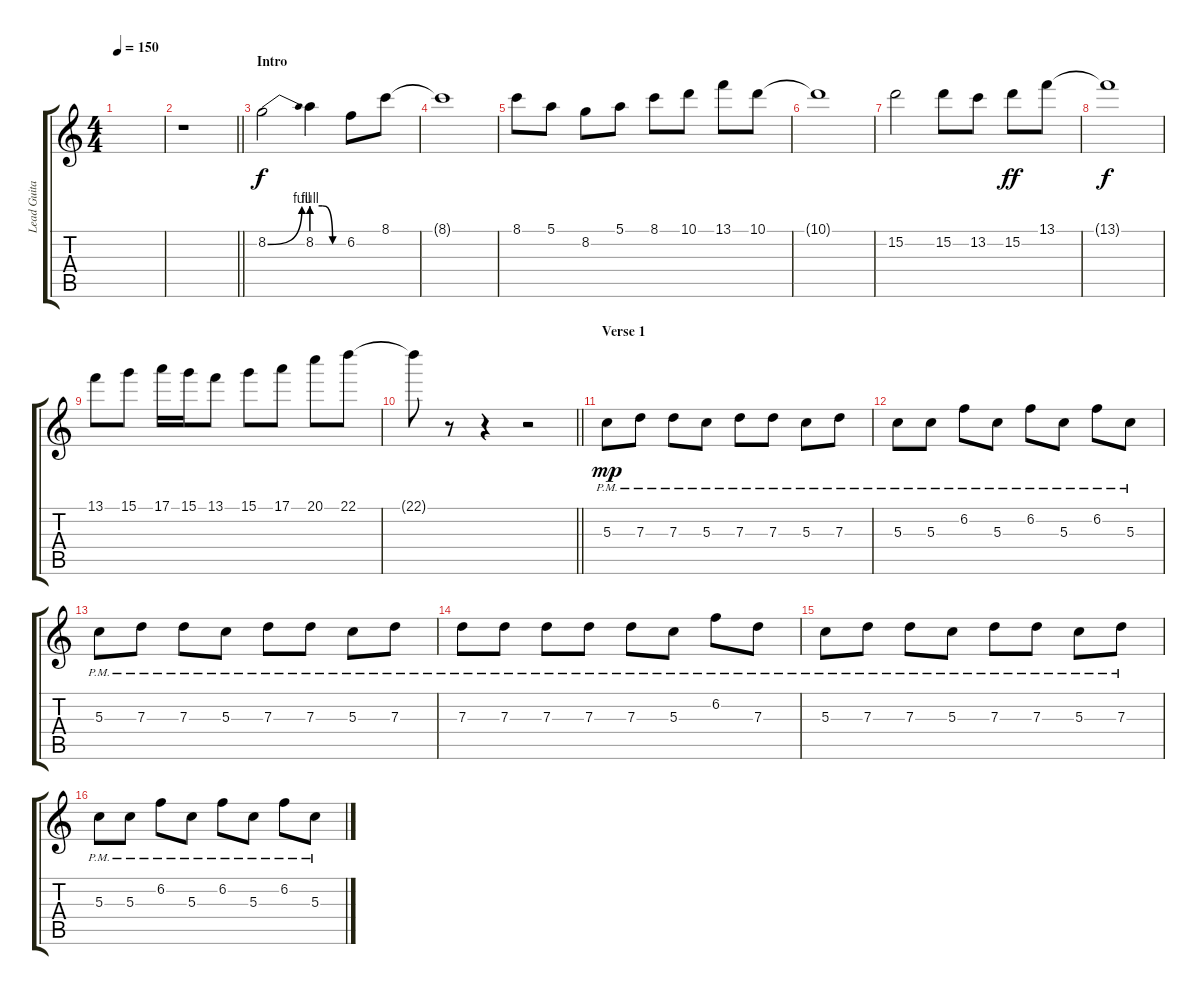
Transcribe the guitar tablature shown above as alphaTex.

\track ("Lead Guitar" "Lead Guita") {instrument distortionguitar}
\staff {score tabs}
\tuning (E4 B3 G3 D3 A2 E2) {hide}
\ts (4 4)
\tempo 150
\clef g2
\ks c
|
\barLineRight lightlight
r.1 |
\section ("" "Intro")
8.2{be (bend 0 0 60 4)}.2 8.2{be (custom 0 4 20 4 40 0 60 0)}.4 6.2.8 8.1.8 |
8.1{t}.1 |
8.1.8 5.1.8 8.2.8 5.1.8 8.1.8 10.1.8 13.1.8 10.1.8 |
10.1{t}.1 |
15.2.2 15.2.8 13.2.8 15.2.8{dy ff} 13.1.8 |
13.1{t}.1{dy f} |
13.1.8 15.1.8 17.1.16 15.1.16 13.1.8 15.1.8 17.1.8 20.1.8 22.1.8 |
\barLineRight lightlight
22.1{t}.8 r.8 r.4 r.2 |
\section ("" "Verse 1")
5.3{pm}.8{dy mp} 7.3{pm}.8 7.3{pm}.8 5.3{pm}.8 7.3{pm}.8 7.3{pm}.8 5.3{pm}.8 7.3{pm}.8 |
5.3{pm}.8 5.3{pm}.8 6.2{pm}.8 5.3{pm}.8 6.2{pm}.8 5.3{pm}.8 6.2{pm}.8 5.3{pm}.8 |
5.3{pm}.8 7.3{pm}.8 7.3{pm}.8 5.3{pm}.8 7.3{pm}.8 7.3{pm}.8 5.3{pm}.8 7.3{pm}.8 |
7.3{pm}.8 7.3{pm}.8 7.3{pm}.8 7.3{pm}.8 7.3{pm}.8 5.3{pm}.8 6.2{pm}.8 7.3{pm}.8 |
5.3{pm}.8 7.3{pm}.8 7.3{pm}.8 5.3{pm}.8 7.3{pm}.8 7.3{pm}.8 5.3{pm}.8 7.3{pm}.8 |
5.3{pm}.8 5.3{pm}.8 6.2{pm}.8 5.3{pm}.8 6.2{pm}.8 5.3{pm}.8 6.2{pm}.8 5.3{pm}.8
